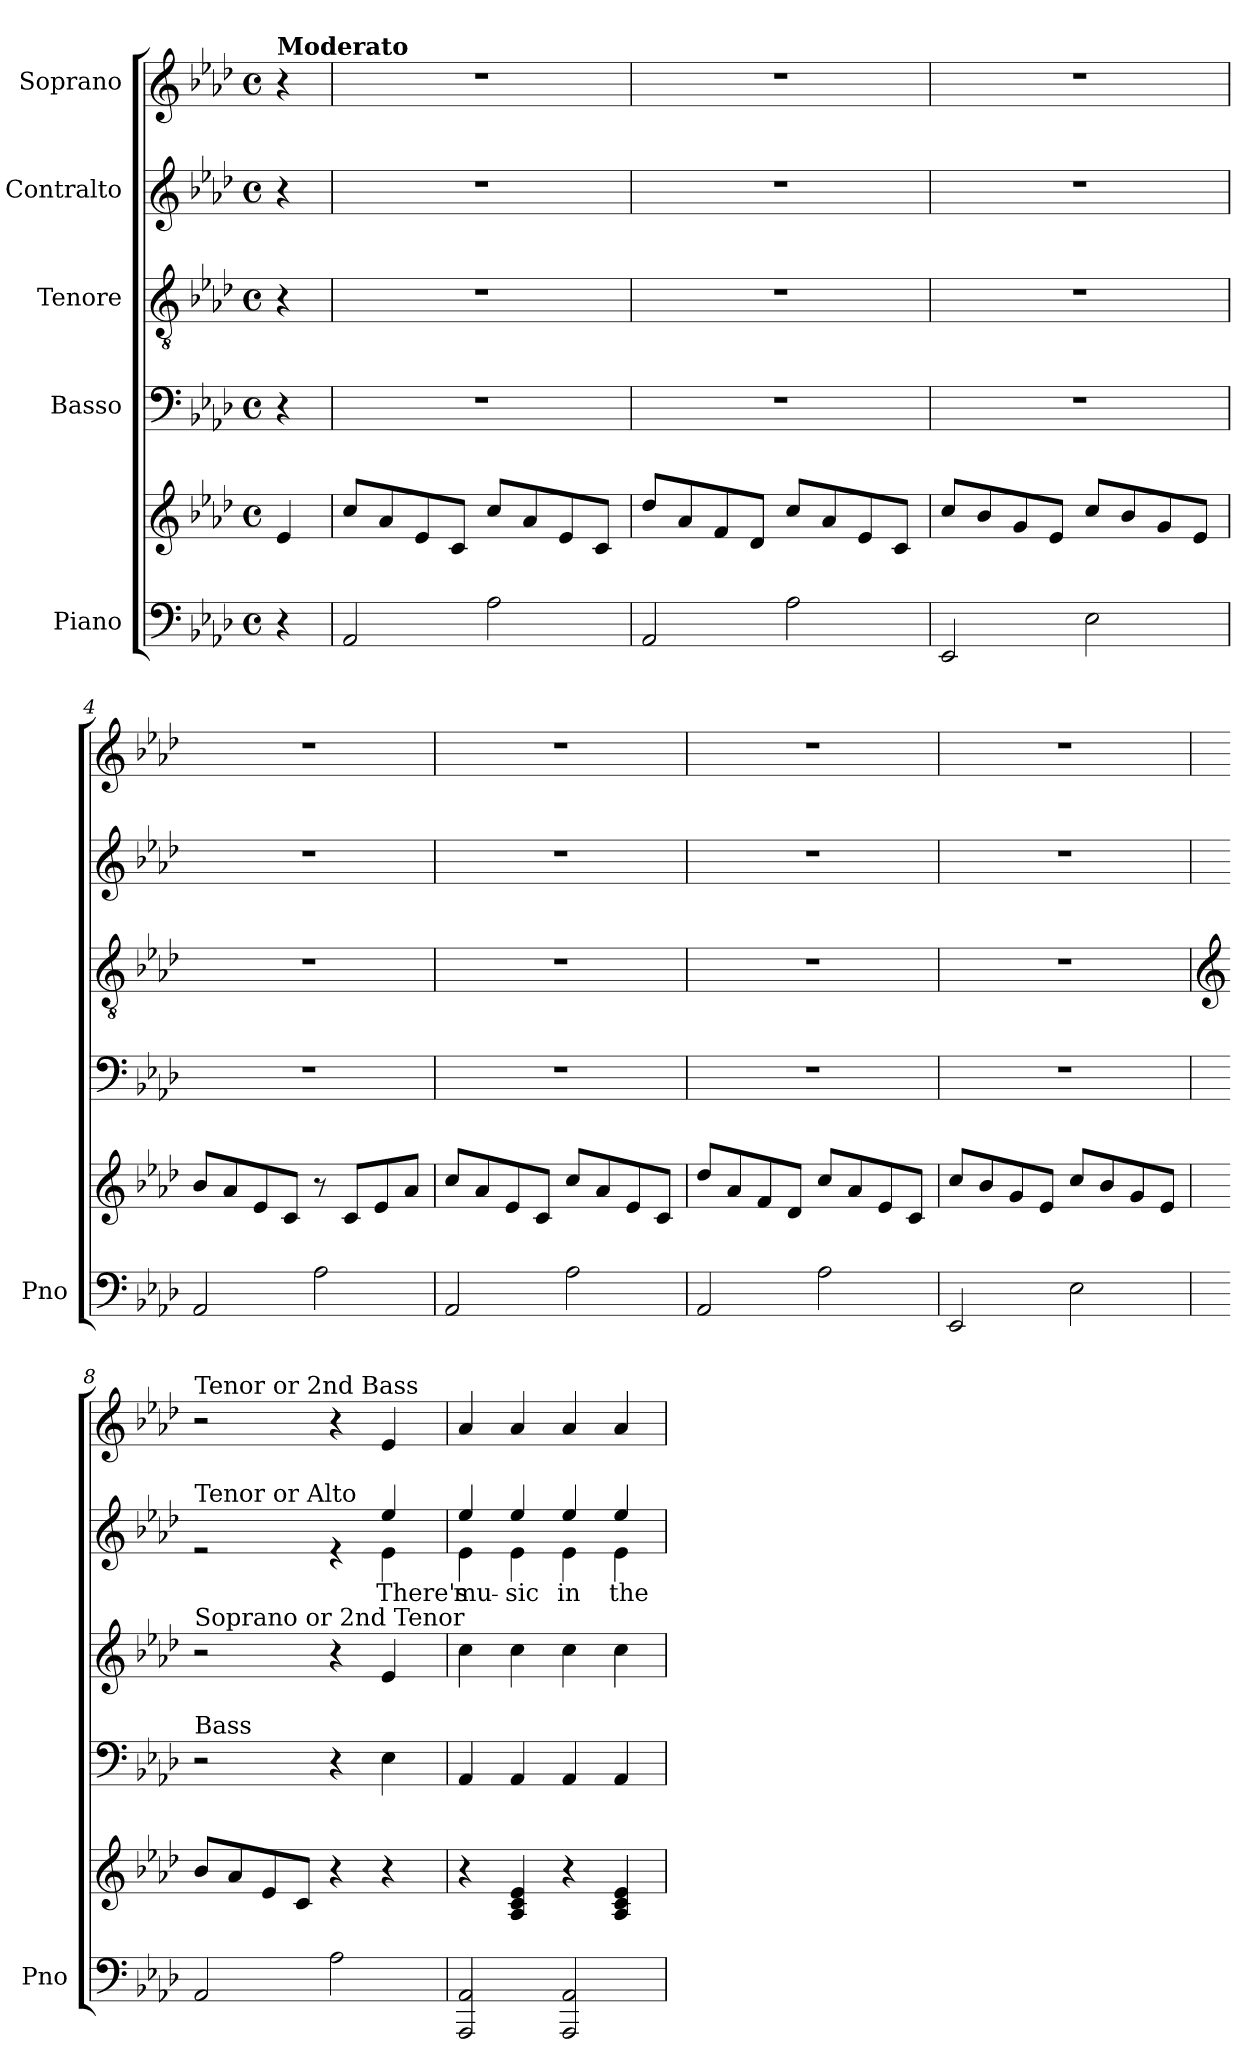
**kern	**kern	**kern	**kern	**kern	**text	**kern
*part5	*part5	*part4	*part3	*part2	*part2	*part1
*staff6	*staff5	*staff4	*staff3	*staff2	*staff2	*staff1
*I"Piano	*	*I"Basso	*I"Tenore	*I"Contralto	*	*I"Soprano
*I'Pno	*	*	*	*	*	*
*clefF4	*clefG2	*clefF4	*clefGv2	*clefG2	*	*clefG2
*k[b-e-a-d-]	*k[b-e-a-d-]	*k[b-e-a-d-]	*k[b-e-a-d-]	*k[b-e-a-d-]	*	*k[b-e-a-d-]
*M4/4	*M4/4	*M4/4	*M4/4	*M4/4	*	*M4/4
*met(c)	*met(c)	*met(c)	*met(c)	*met(c)	*	*met(c)
=	=	=	=	=	=	=
!	!	!	!	!	!	!LO:TX:a:B:t=Moderato
4r	4e-/	4r	4r	4r	.	4r
=1	=1	=1	=1	=1	=1	=1
2AA-/	8cc/L	1r	1r	1r	.	1r
.	8a-/	.	.	.	.	.
.	8e-/	.	.	.	.	.
.	8c/J	.	.	.	.	.
2A-\	8cc/L	.	.	.	.	.
.	8a-/	.	.	.	.	.
.	8e-/	.	.	.	.	.
.	8c/J	.	.	.	.	.
=2	=2	=2	=2	=2	=2	=2
2AA-/	8dd-/L	1r	1r	1r	.	1r
.	8a-/	.	.	.	.	.
.	8f/	.	.	.	.	.
.	8d-/J	.	.	.	.	.
2A-\	8cc/L	.	.	.	.	.
.	8a-/	.	.	.	.	.
.	8e-/	.	.	.	.	.
.	8c/J	.	.	.	.	.
=3	=3	=3	=3	=3	=3	=3
2EE-/	8cc/L	1r	1r	1r	.	1r
.	8b-/	.	.	.	.	.
.	8g/	.	.	.	.	.
.	8e-/J	.	.	.	.	.
2E-\	8cc/L	.	.	.	.	.
.	8b-/	.	.	.	.	.
.	8g/	.	.	.	.	.
.	8e-/J	.	.	.	.	.
!!LO:LB:g=z
=4	=4	=4	=4	=4	=4	=4
2AA-/	8b-/L	1r	1r	1r	.	1r
.	8a-/	.	.	.	.	.
.	8e-/	.	.	.	.	.
.	8c/J	.	.	.	.	.
2A-\	8r	.	.	.	.	.
.	8c/L	.	.	.	.	.
.	8e-/	.	.	.	.	.
.	8a-/J	.	.	.	.	.
=5	=5	=5	=5	=5	=5	=5
2AA-/	8cc/L	1r	1r	1r	.	1r
.	8a-/	.	.	.	.	.
.	8e-/	.	.	.	.	.
.	8c/J	.	.	.	.	.
2A-\	8cc/L	.	.	.	.	.
.	8a-/	.	.	.	.	.
.	8e-/	.	.	.	.	.
.	8c/J	.	.	.	.	.
=6	=6	=6	=6	=6	=6	=6
2AA-/	8dd-/L	1r	1r	1r	.	1r
.	8a-/	.	.	.	.	.
.	8f/	.	.	.	.	.
.	8d-/J	.	.	.	.	.
2A-\	8cc/L	.	.	.	.	.
.	8a-/	.	.	.	.	.
.	8e-/	.	.	.	.	.
.	8c/J	.	.	.	.	.
=7	=7	=7	=7	=7	=7	=7
2EE-/	8cc/L	1r	1r	1r	.	1r
.	8b-/	.	.	.	.	.
.	8g/	.	.	.	.	.
.	8e-/J	.	.	.	.	.
2E-\	8cc/L	.	.	.	.	.
.	8b-/	.	.	.	.	.
.	8g/	.	.	.	.	.
.	8e-/J	.	.	.	.	.
!!LO:LB:g=z
=8	=8	=8	=8	=8	=8	=8
*	*	*	*clefG2	*	*	*
*	*	*	*	*^	*	*
!	!	!	!	!	!	!	!LO:TX:a:t=Tenor or 2nd Bass
!	!	!	!	!LO:TX:a:t=Tenor or Alto	!	!	!
!	!	!	!LO:TX:a:t=Soprano or 2nd Tenor	!	!	!	!
!	!	!LO:TX:a:t=Bass	!	!	!	!	!
2AA-/	8b-/L	2r	2r	2re	2.ryy	.	2r
.	8a-/	.	.	.	.	.	.
.	8e-/	.	.	.	.	.	.
.	8c/J	.	.	.	.	.	.
2A-\	4r	4r	4r	4re	.	.	4r
!	!	!	!	!	!	!LO:LY:b	!
.	4r	4E-\	4e-/	4ee-/	4e-\	There's	4e-/
=9	=9	=9	=9	=9	=9	=9	=9
!	!	!	!	!	!	!LO:LY:b	!
2AAA-/ 2AA-/	4r	4AA-/	4cc\	4ee-/	4e-\	mu-	4a-/
!	!	!	!	!	!	!LO:LY:b	!
.	4A-/ 4c/ 4e-/	4AA-/	4cc\	4ee-/	4e-\	sic	4a-/
!	!	!	!	!	!	!LO:LY:b	!
2AAA-/ 2AA-/	4r	4AA-/	4cc\	4ee-/	4e-\	in	4a-/
!	!	!	!	!	!	!LO:LY:b	!
.	4A-/ 4c/ 4e-/	4AA-/	4cc\	4ee-/	4e-\	the	4a-/
*	*	*	*	*v	*v	*	*
=	=	=	=	=	=	=
*-	*-	*-	*-	*-	*-	*-
